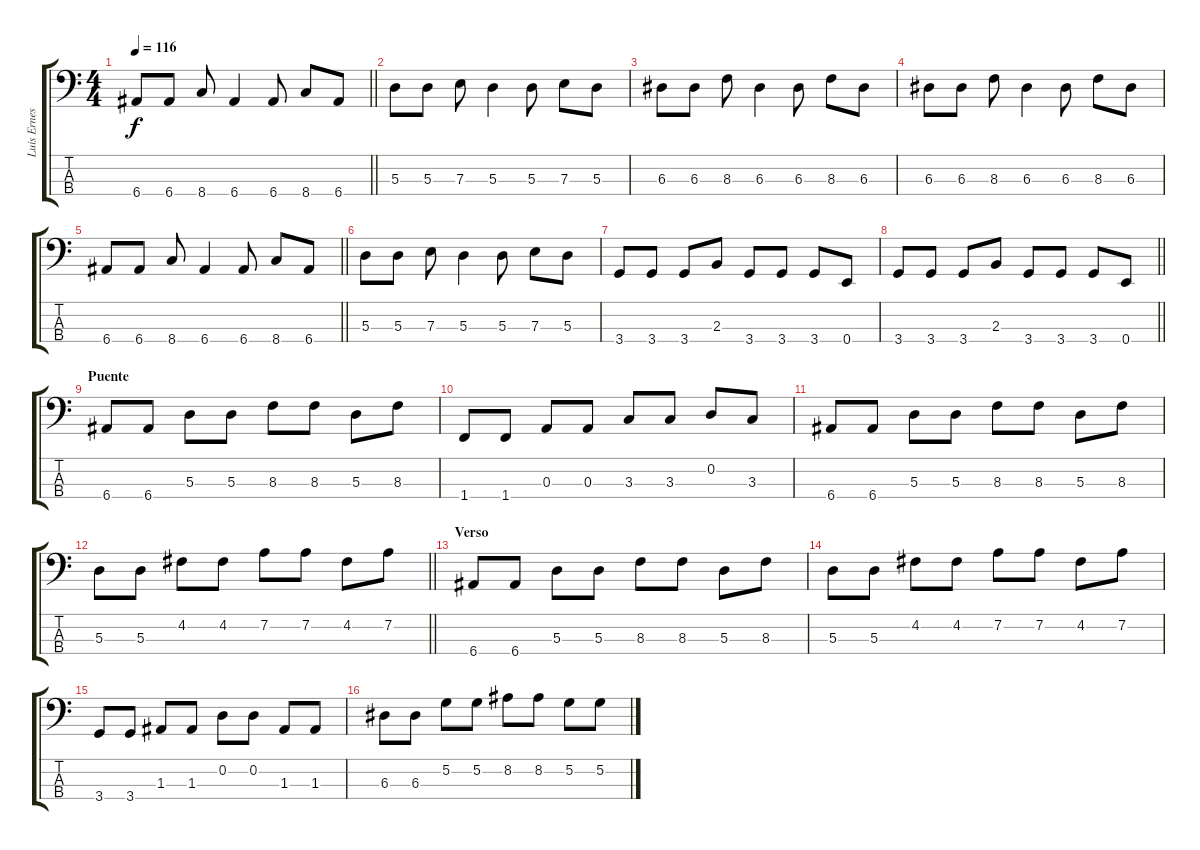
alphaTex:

\track ("Luis Ernesto Martínez (Bajo)" "Luis Ernes") {instrument electricbasspick}
\staff {score tabs}
\tuning (G2 D2 A1 E1) {hide}
\ts (4 4)
\tempo 116
\clef f4
\barLineRight lightlight
\ks c
6.4.8{dy f} 6.4.8 8.4.8 6.4.4 6.4.8 8.4.8 6.4.8 |
5.3.8 5.3.8 7.3.8 5.3.4 5.3.8 7.3.8 5.3.8 |
6.3.8 6.3.8 8.3.8 6.3.4 6.3.8 8.3.8 6.3.8 |
6.3.8 6.3.8 8.3.8 6.3.4 6.3.8 8.3.8 6.3.8 |
\barLineRight lightlight
6.4.8 6.4.8 8.4.8 6.4.4 6.4.8 8.4.8 6.4.8 |
5.3.8 5.3.8 7.3.8 5.3.4 5.3.8 7.3.8 5.3.8 |
3.4.8 3.4.8 3.4.8 2.3.8 3.4.8 3.4.8 3.4.8 0.4.8 |
\barLineRight lightlight
3.4.8 3.4.8 3.4.8 2.3.8 3.4.8 3.4.8 3.4.8 0.4.8 |
\section ("" "Puente")
6.4.8 6.4.8 5.3.8 5.3.8 8.3.8 8.3.8 5.3.8 8.3.8 |
1.4.8 1.4.8 0.3.8 0.3.8 3.3.8 3.3.8 0.2.8 3.3.8 |
6.4.8 6.4.8 5.3.8 5.3.8 8.3.8 8.3.8 5.3.8 8.3.8 |
\barLineRight lightlight
5.3.8 5.3.8 4.2.8 4.2.8 7.2.8 7.2.8 4.2.8 7.2.8 |
\section ("" "Verso")
6.4.8 6.4.8 5.3.8 5.3.8 8.3.8 8.3.8 5.3.8 8.3.8 |
5.3.8 5.3.8 4.2.8 4.2.8 7.2.8 7.2.8 4.2.8 7.2.8 |
3.4.8 3.4.8 1.3.8 1.3.8 0.2.8 0.2.8 1.3.8 1.3.8 |
6.3.8 6.3.8 5.2.8 5.2.8 8.2.8 8.2.8 5.2.8 5.2.8
